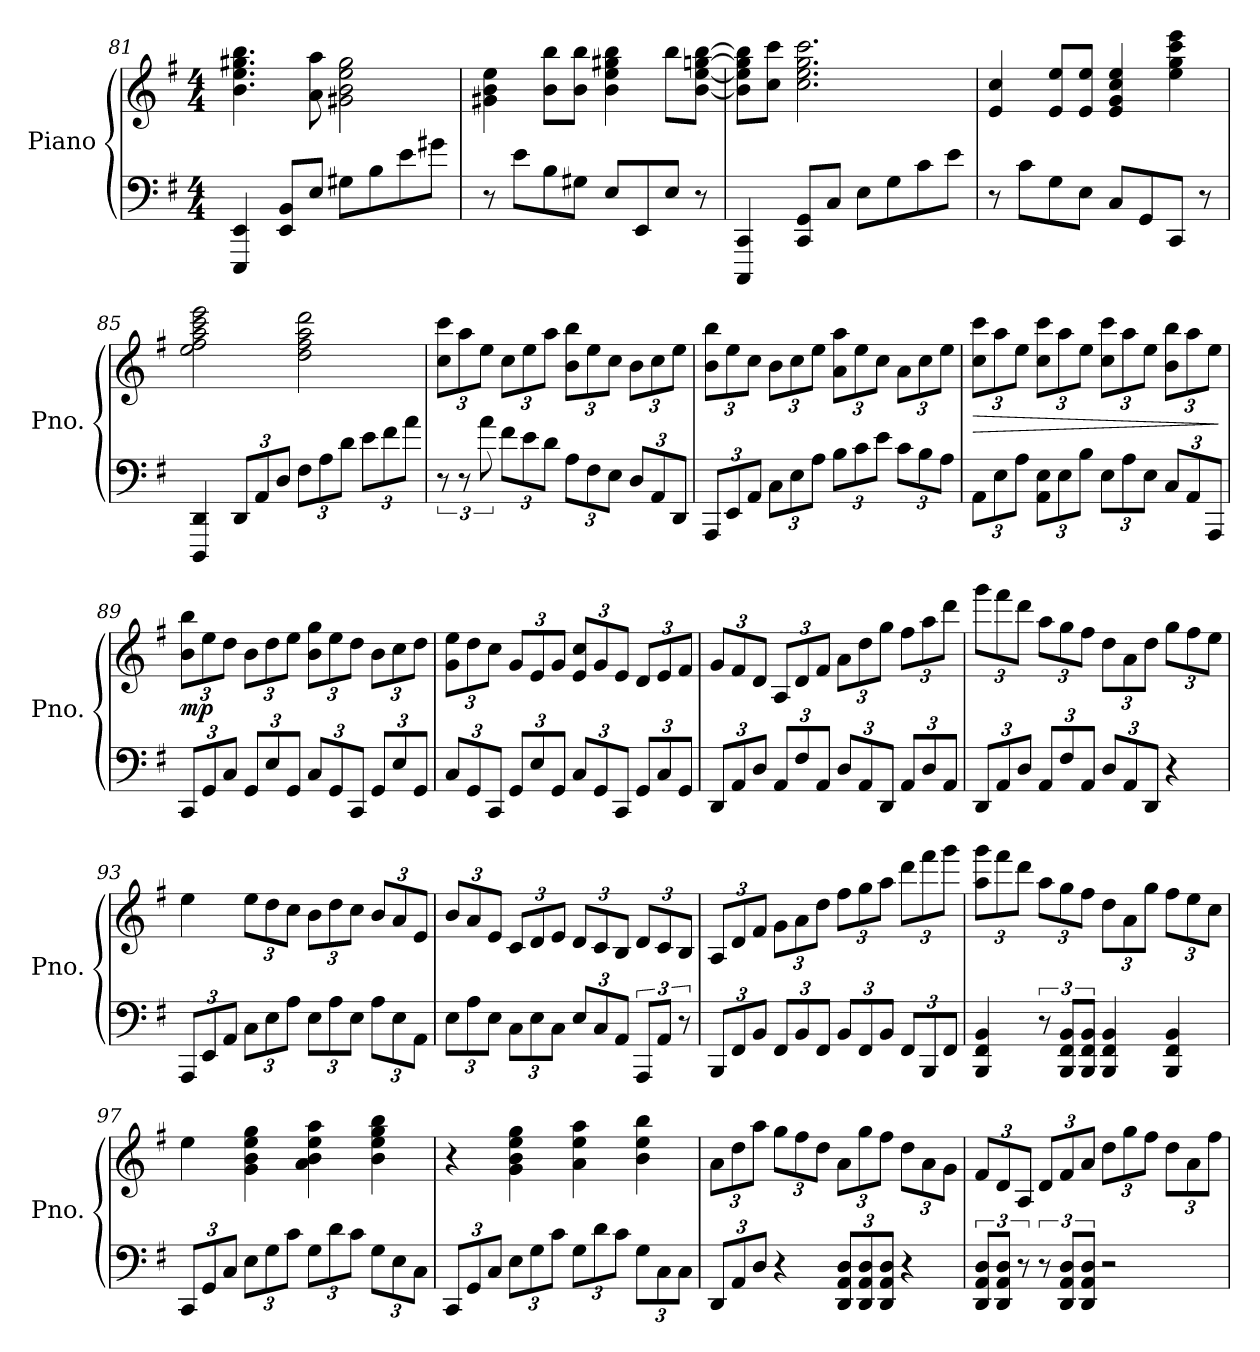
**kern	**kern	**dynam
*part1	*part1	*part1
*staff2	*staff1	*staff1/2
*I"Piano	*	*
*I'Pno.	*	*
*clefF4	*clefG2	*
*k[f#]	*k[f#]	*
*M4/4	*M4/4	*
=81	=81	=81
4EEE/ 4EE/	4.b\ 4.ee\ 4.gg#X\ 4.bb\	.
8EE/ 8BB/L	.	.
8E/J	8a\ 8aa\	.
8G#X\L	2g#X\ 2b\ 2ee\ 2gg#\	.
8B\	.	.
8e\	.	.
8g#X\J	.	.
=82	=82	=82
8r	4g#X\ 4b\ 4ee\	.
8e\L	.	.
8B\	8b\ 8bb\L	.
8G#X\J	8b\ 8bb\J	.
8E/L	4b\ 4ee\ 4gg#X\ 4bb\	.
8EE/	.	.
8E/J	8bb\L	.
8r	[8b\ [8ee\ [8ggn\ [8bb\J	.
=83	=83	=83
4CCC/ 4CC/	8b\] 8ee\] 8gg\] 8bb\]L	.
.	8cc\ 8ccc\J	.
8CC/ 8GG/L	2.cc\ 2.ee\ 2.gg\ 2.ccc\	.
8C/J	.	.
8E\L	.	.
8G\	.	.
8c\	.	.
8e\J	.	.
!!LO:LB:g=z
=84	=84	=84
8r	4e/ 4cc/	.
8c\L	.	.
8G\	8e/ 8ee/L	.
8E\J	8e/ 8ee/J	.
8C/L	4e/ 4g/ 4cc/ 4ee/	.
8GG/	.	.
8CC/J	4ee\ 4gg\ 4ccc\ 4eee\	.
8r	.	.
=85	=85	=85
4DDD/ 4DD/	2ee\ 2ff#\ 2aa\ 2ccc\ 2eee\	.
*Xbrackettup	*	*
12DD/L	.	.
12AA/	.	.
12D/J	.	.
12F#\L	2dd\ 2ff#\ 2aa\ 2ddd\	.
12A\	.	.
12d\J	.	.
12e\L	.	.
12f#\	.	.
12a\J	.	.
=86	=86	=86
*brackettup	*Xbrackettup	*
12r	12cc\ 12ccc\L	.
12r	12aa\	.
12a\	12ee\J	.
*Xbrackettup	*	*
12f#\L	12cc\L	.
12e\	12ee\	.
12d\J	12aa\J	.
12A\L	12b\ 12bb\L	.
12F#\	12ee\	.
12E\J	12cc\J	.
12D/L	12b\L	.
12AA/	12cc\	.
12DD/J	12ee\J	.
!!LO:LB:g=z
=87	=87	=87
12AAA/L	12b\ 12bb\L	.
12EE/	12ee\	.
12AA/J	12cc\J	.
12C\L	12b\L	.
12E\	12cc\	.
12A\J	12ee\J	.
12B\L	12a\ 12aa\L	.
12c\	12ee\	.
12e\J	12cc\J	.
12c\L	12a\L	.
12B\	12cc\	.
12A\J	12ee\J	.
=88	=88	=88
!	!	!LO:HP:b
12AA\L	12cc\ 12ccc\L	>
12E\	12aa\	.
12A\J	12ee\J	.
12AA\ 12E\L	12cc\ 12ccc\L	.
12E\	12aa\	.
12B\J	12ee\J	.
12E\L	12cc\ 12ccc\L	.
12A\	12aa\	.
12E\J	12ee\J	.
12C/L	12b\ 12bb\L	.
12AA/	12aa\	.
12AAA/J	12ee\J	.
.	.	]
=89	=89	=89
!	!	!LO:DY:b
12CC/L	12b\ 12bb\L	mp
12GG/	12ee\	.
12C/J	12dd\J	.
12GG/L	12b\L	.
12E/	12dd\	.
12GG/J	12ee\J	.
12C/L	12b\ 12gg\L	.
12GG/	12ee\	.
12CC/J	12dd\J	.
12GG/L	12b\L	.
12E/	12cc\	.
12GG/J	12dd\J	.
!!LO:PB:g=z
=90	=90	=90
12C/L	12g\ 12ee\L	.
12GG/	12dd\	.
12CC/J	12cc\J	.
12GG/L	12g/L	.
12E/	12e/	.
12GG/J	12g/J	.
12C/L	12e/ 12cc/L	.
12GG/	12g/	.
12CC/J	12e/J	.
12GG/L	12d/L	.
12C/	12e/	.
12GG/J	12f#/J	.
=91	=91	=91
12DD/L	12g/L	.
12AA/	12f#/	.
12D/J	12d/J	.
12AA/L	12A/L	.
12F#/	12d/	.
12AA/J	12f#/J	.
12D/L	12a\L	.
12AA/	12dd\	.
12DD/J	12gg\J	.
12AA/L	12ff#\L	.
12D/	12aa\	.
12AA/J	12ddd\J	.
=92	=92	=92
12DD/L	12ggg\L	.
12AA/	12fff#\	.
12D/J	12ddd\J	.
12AA/L	12aa\L	.
12F#/	12gg\	.
12AA/J	12ff#\J	.
12D/L	12dd\L	.
12AA/	12a\	.
12DD/J	12dd\J	.
4r	12gg\L	.
.	12ff#\	.
.	12ee\J	.
!!LO:LB:g=z
=93	=93	=93
12AAA/L	4ee\	.
12EE/	.	.
12AA/J	.	.
12C\L	12ee\L	.
12E\	12dd\	.
12A\J	12cc\J	.
12E\L	12b\L	.
12A\	12dd\	.
12E\J	12cc\J	.
12A\L	12b/L	.
12E\	12a/	.
12AA\J	12e/J	.
=94	=94	=94
12E\L	12b/L	.
12A\	12a/	.
12E\J	12e/J	.
12C\L	12c/L	.
12E\	12d/	.
12C\J	12e/J	.
12E/L	12d/L	.
12C/	12c/	.
12AA/J	12B/J	.
*brackettup	*	*
12AAA/L	12d/L	.
12AA/J	12c/	.
12r	12B/J	.
=95	=95	=95
*Xbrackettup	*	*
12BBB/L	12A/L	.
12FF#/	12d/	.
12BB/J	12f#/J	.
12FF#/L	12g\L	.
12BB/	12a\	.
12FF#/J	12dd\J	.
12BB/L	12ff#\L	.
12FF#/	12gg\	.
12BB/J	12aa\J	.
12FF#/L	12ddd\L	.
12BBB/	12fff#\	.
12FF#/J	12ggg\J	.
!!LO:LB:g=z
=96	=96	=96
4BBB/ 4FF#/ 4BB/	12aa\ 12ggg\L	.
.	12fff#\	.
.	12ddd\J	.
*brackettup	*	*
12r	12aa\L	.
12BBB/ 12FF#/ 12BB/L	12gg\	.
12BBB/ 12FF#/ 12BB/J	12ff#\J	.
4BBB/ 4FF#/ 4BB/	12dd\L	.
.	12a\	.
.	12gg\J	.
4BBB/ 4FF#/ 4BB/	12ff#\L	.
.	12ee\	.
.	12cc\J	.
=97	=97	=97
*Xbrackettup	*	*
12CC/L	4ee\	.
12GG/	.	.
12C/J	.	.
12E\L	4g\ 4b\ 4ee\ 4gg\	.
12G\	.	.
12c\J	.	.
12G\L	4a\ 4b\ 4ee\ 4aa\	.
12d\	.	.
12c\J	.	.
12G\L	4b\ 4ee\ 4gg\ 4bb\	.
12E\	.	.
12C\J	.	.
=98	=98	=98
12CC/L	4r	.
12GG/	.	.
12C/J	.	.
12E\L	4g\ 4b\ 4ee\ 4gg\	.
12G\	.	.
12c\J	.	.
12G\L	4a\ 4ee\ 4aa\	.
12d\	.	.
12c\J	.	.
12G\L	4b\ 4ee\ 4bb\	.
12C\	.	.
12C\J	.	.
!!LO:LB:g=z
=99	=99	=99
12DD/L	12a\L	.
12AA/	12dd\	.
12D/J	12aa\J	.
4r	12gg\L	.
.	12ff#\	.
.	12dd\J	.
12DD/ 12AA/ 12D/L	12a\L	.
12DD/ 12AA/ 12D/	12gg\	.
12DD/ 12AA/ 12D/J	12ff#\J	.
4r	12dd\L	.
.	12a\	.
.	12g\J	.
=100	=100	=100
*brackettup	*	*
12DD/ 12AA/ 12D/L	12f#/L	.
12DD/ 12AA/ 12D/J	12d/	.
12r	12A/J	.
12r	12d/L	.
12DD/ 12AA/ 12D/L	12f#/	.
12DD/ 12AA/ 12D/J	12a/J	.
2r	12dd\L	.
.	12gg\	.
.	12ff#\J	.
.	12dd\L	.
.	12a\	.
.	12ff#\J	.
=	=	=
*-	*-	*-
